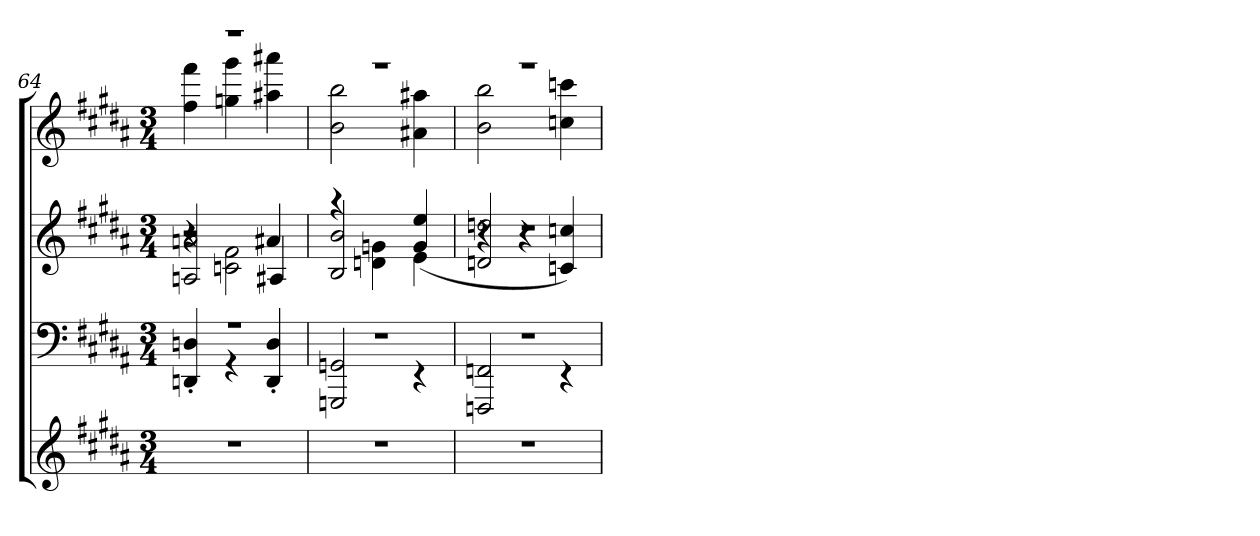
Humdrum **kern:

**kern	**kern	**kern	**kern
*part3	*part2	*part2	*part1
*staff4	*staff3	*staff2	*staff1
*clefG2	*clefF4	*clefG2	*clefG2
*k[f#c#g#d#a#]	*k[f#c#g#d#a#]	*k[f#c#g#d#a#]	*k[f#c#g#d#a#]
*M3/4	*M3/4	*M3/4	*M3/4
=64	=64	=64	=64
*	*^	*^	*^
*	*	*	*	*^	*	*
2.r	2.r	4DDn/' 4Dn/'	4r	2r	2An/ 2an/	2.r	4ff#\ 4fff#\
.	.	4r	2cn\ 2f#\	.	.	.	4ggn\ 4ggg#\
.	.	4DD/' 4D/'	.	4a#X/	4A#X/	.	4aa#X\ 4aaa#X\
*	*	*	*	*v	*v	*	*
=65	=65	=65	=65	=65	=65	=65
2.r	2.r	2GGGn/ 2GGn/	4r	2B/ 2b/	2.r	2b\ 2bb\
.	.	.	4dn\ 4gn\	.	.	.
.	.	4r	4e\	(>4g/ 4ee/	.	4a#X\ 4aa#X\
=66	=66	=66	=66	=66	=66	=66
*	*	*	*	*^	*	*
2.r	2.r	2FFFn/ 2FFn/	2.r	2dn/ 2ddn/	4r	2.r	2b\ 2bb\
.	.	.	.	.	4r	.	.
.	.	4r	.	4ryy	4cn/ 4ccn/)	.	4ccn\ 4cccn\
*	*v	*v	*	*	*	*v	*v
*	*	*v	*v	*v	*
=	=	=	=
*-	*-	*-	*-
